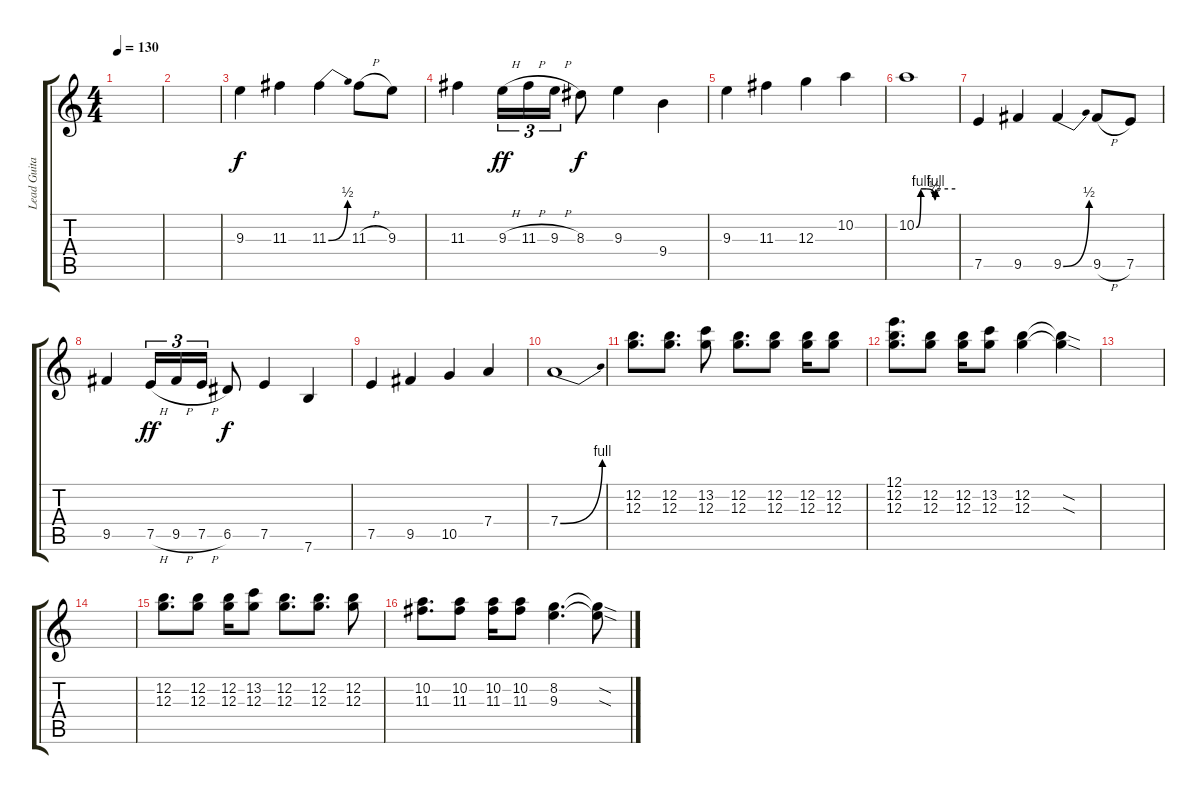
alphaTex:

\track ("Lead Guitar 2" "Lead Guita") {instrument overdrivenguitar}
\staff {score tabs}
\tuning (E4 B3 G3 D3 A2 E2) {hide}
\ts (4 4)
\tempo 130
\clef g2
\ks c
|
|
9.3.4 11.3.4 11.3{be (bend 0 0 60 2)}.4 11.3{h}.8 9.3.8 |
11.3.4 9.3{h}.16{tu (3 2) dy ff} 11.3{h}.16{tu (3 2)} 9.3{h}.16{tu (3 2)} 8.3.8{dy f} 9.3.4 9.4.4 |
9.3.4 11.3.4 12.3.4 10.2.4 |
10.2{be (custom 0 0 7 4 15 4 28 2 30 4 60 4)}.1 |
7.5.4 9.5.4 9.5{be (bend 0 0 60 2)}.4 9.5{h}.8 7.5.8 |
9.5.4 7.5{h}.16{tu (3 2) dy ff} 9.5{h}.16{tu (3 2)} 7.5{h}.16{tu (3 2)} 6.5.8{dy f} 7.5.4 7.6.4 |
7.5.4 9.5.4 10.5.4 7.4.4 |
7.4{be (bend 0 0 60 4)}.1 |
(12.2 12.3).8{d} (12.2 12.3).8{d} (13.2 12.3).8 (12.2 12.3).8{d} (12.2 12.3).8 (12.2 12.3).16 (12.2 12.3).8 |
(12.1 12.2 12.3).8{d} (12.2 12.3).8 (12.2 12.3).16 (13.2 12.3).8 (12.2 12.3).4 (12.2{sod t} 12.3{sod t}).4 |
|
|
(12.2 12.3).8{d} (12.2 12.3).8 (12.2 12.3).16 (13.2 12.3).8 (12.2 12.3).8{d} (12.2 12.3).8{d} (12.2 12.3).8 |
(10.2 11.3).8{d} (10.2 11.3).8 (10.2 11.3).16 (10.2 11.3).8 (8.2 9.3).4{d} (8.2{sod t} 9.3{sod t}).8
